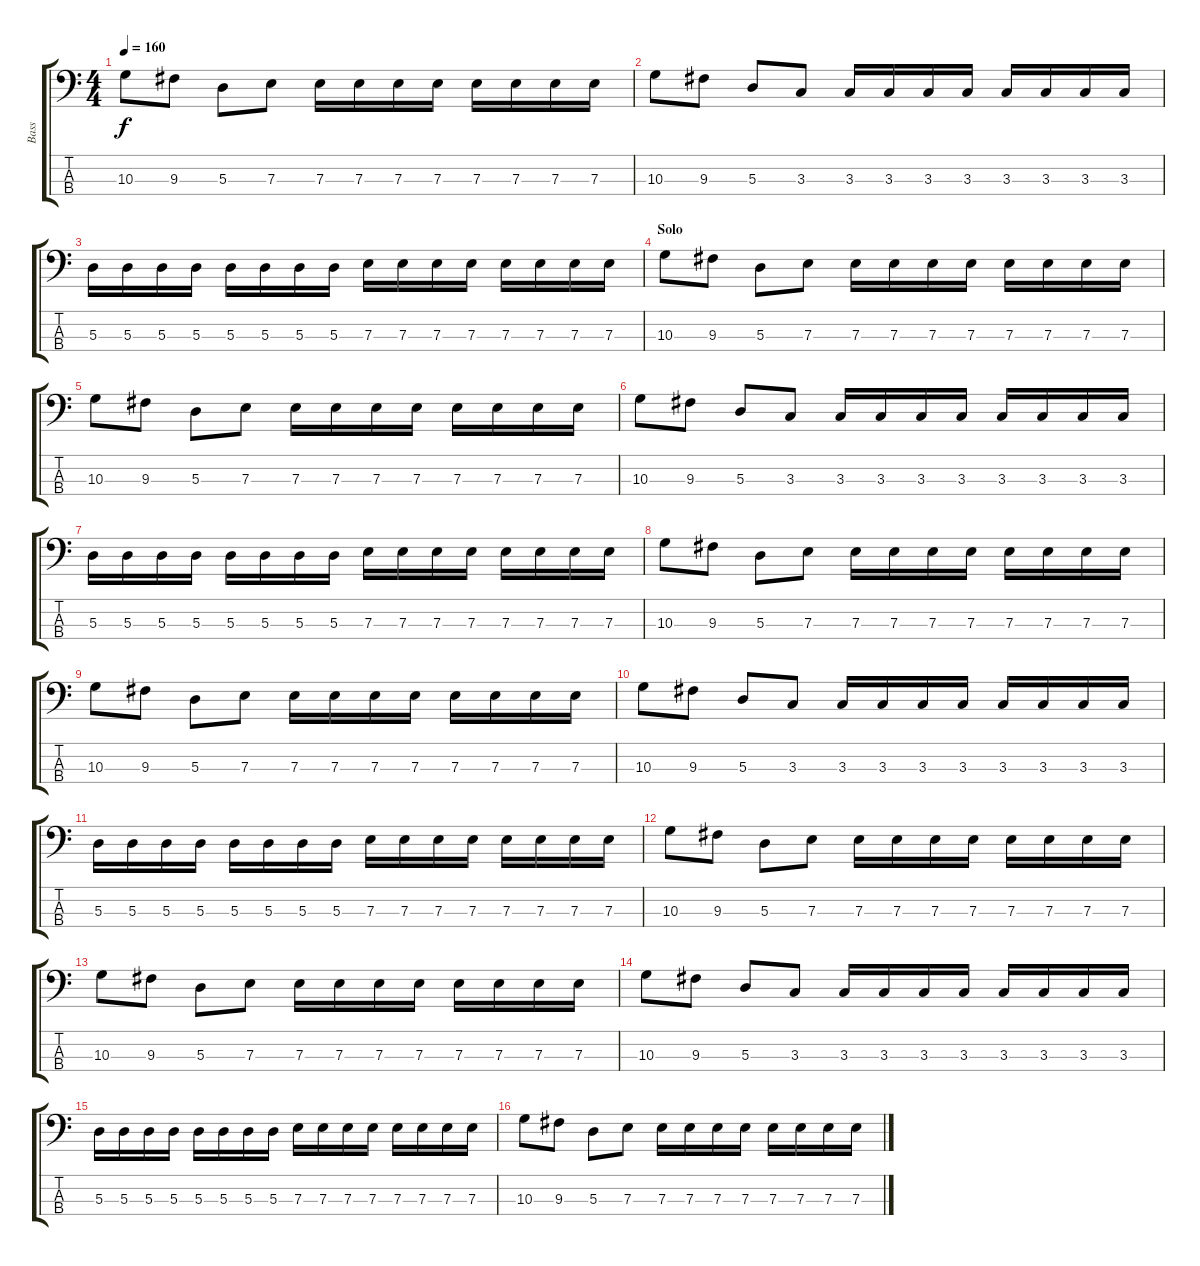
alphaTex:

\track ("Bass" "Bass") {instrument electricbasspick}
\staff {score tabs}
\tuning (G2 D2 A1 E1) {hide}
\ts (4 4)
\tempo 160
\clef f4
\ks c
10.3.8{dy f} 9.3.8 5.3.8 7.3.8 7.3.16 7.3.16 7.3.16 7.3.16 7.3.16 7.3.16 7.3.16 7.3.16 |
10.3.8 9.3.8 5.3.8 3.3.8 3.3.16 3.3.16 3.3.16 3.3.16 3.3.16 3.3.16 3.3.16 3.3.16 |
5.3.16 5.3.16 5.3.16 5.3.16 5.3.16 5.3.16 5.3.16 5.3.16 7.3.16 7.3.16 7.3.16 7.3.16 7.3.16 7.3.16 7.3.16 7.3.16 |
\section ("" "Solo")
10.3.8 9.3.8 5.3.8 7.3.8 7.3.16 7.3.16 7.3.16 7.3.16 7.3.16 7.3.16 7.3.16 7.3.16 |
10.3.8 9.3.8 5.3.8 7.3.8 7.3.16 7.3.16 7.3.16 7.3.16 7.3.16 7.3.16 7.3.16 7.3.16 |
10.3.8 9.3.8 5.3.8 3.3.8 3.3.16 3.3.16 3.3.16 3.3.16 3.3.16 3.3.16 3.3.16 3.3.16 |
5.3.16 5.3.16 5.3.16 5.3.16 5.3.16 5.3.16 5.3.16 5.3.16 7.3.16 7.3.16 7.3.16 7.3.16 7.3.16 7.3.16 7.3.16 7.3.16 |
10.3.8 9.3.8 5.3.8 7.3.8 7.3.16 7.3.16 7.3.16 7.3.16 7.3.16 7.3.16 7.3.16 7.3.16 |
10.3.8 9.3.8 5.3.8 7.3.8 7.3.16 7.3.16 7.3.16 7.3.16 7.3.16 7.3.16 7.3.16 7.3.16 |
10.3.8 9.3.8 5.3.8 3.3.8 3.3.16 3.3.16 3.3.16 3.3.16 3.3.16 3.3.16 3.3.16 3.3.16 |
5.3.16 5.3.16 5.3.16 5.3.16 5.3.16 5.3.16 5.3.16 5.3.16 7.3.16 7.3.16 7.3.16 7.3.16 7.3.16 7.3.16 7.3.16 7.3.16 |
10.3.8 9.3.8 5.3.8 7.3.8 7.3.16 7.3.16 7.3.16 7.3.16 7.3.16 7.3.16 7.3.16 7.3.16 |
10.3.8 9.3.8 5.3.8 7.3.8 7.3.16 7.3.16 7.3.16 7.3.16 7.3.16 7.3.16 7.3.16 7.3.16 |
10.3.8 9.3.8 5.3.8 3.3.8 3.3.16 3.3.16 3.3.16 3.3.16 3.3.16 3.3.16 3.3.16 3.3.16 |
5.3.16 5.3.16 5.3.16 5.3.16 5.3.16 5.3.16 5.3.16 5.3.16 7.3.16 7.3.16 7.3.16 7.3.16 7.3.16 7.3.16 7.3.16 7.3.16 |
10.3.8 9.3.8 5.3.8 7.3.8 7.3.16 7.3.16 7.3.16 7.3.16 7.3.16 7.3.16 7.3.16 7.3.16
